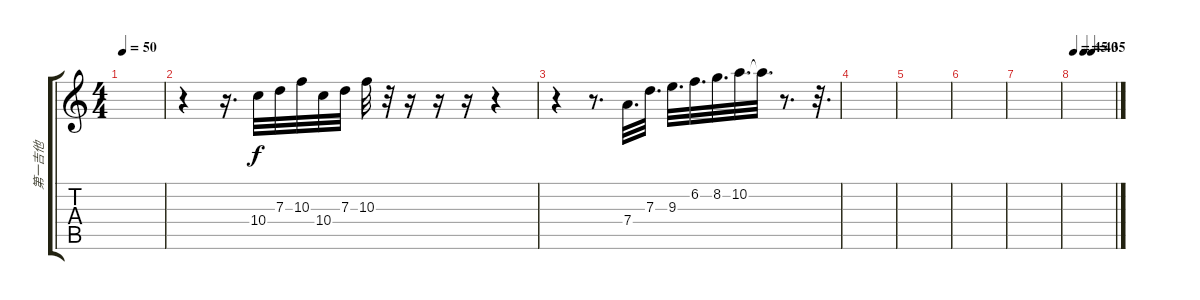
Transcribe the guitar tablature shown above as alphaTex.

\track ("第一吉他" "第一吉他") {instrument acousticguitarnylon}
\staff {score tabs}
\tuning (E4 B3 G3 D3 A2 E2) {hide}
\ts (4 4)
\tempo 50
\clef g2
\ks c
|
r.4{volume 13} r.16{d} 10.4.32 7.3.32 10.3.32 10.4.32 7.3.32 10.3.32 r.32 r.16 r.16 r.16 r.4 |
r.4 r.8{d} 7.4.32{d volume 8} 7.3.32{d volume 9} 9.3.32{d volume 10} 6.2.32{d volume 11} 8.2.32{d volume 12} 10.2.32{d volume 13} 10.2{t}.32{d} r.8{d} r.32{d} |
|
|
|
|
\tempo 45
\tempo (40 0.25)
\tempo (35 0.4375)
